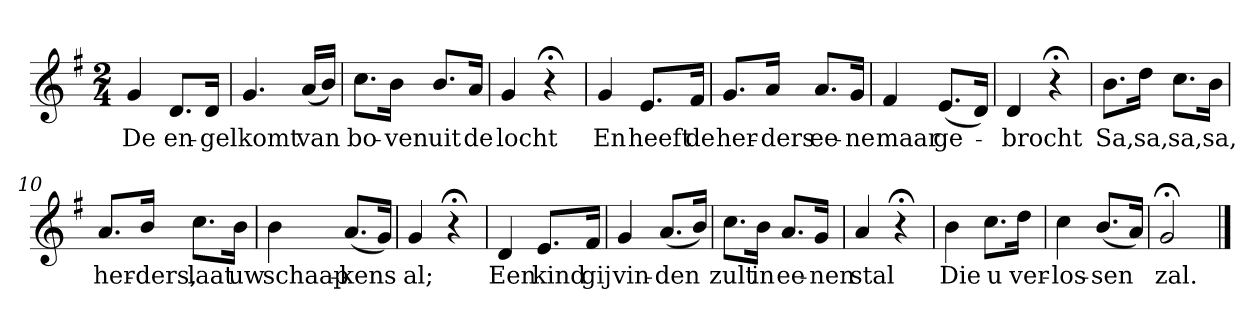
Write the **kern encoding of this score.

**kern	**text
*part1	*part1
*staff1	*staff1
*k[f#]	*
*G:	*
*M2/4	*
*MM120	*
=1	=1
4g	De
8.dL	en-
16dJk	-gel
=2	=2
4.g	komt
(16aLL	van
16bJJ)	.
=3	=3
8.ccL	bo-
16bJk	-ven
8.bL	uit
16aJk	de
=4	=4
4g	locht
4r;<	.
=5	=5
4g	En
8.eL	heeft
16f#Jk	de
=6	=6
8.gL	her-
16aJk	-ders
8.aL	ee-
16gJk	-ne
=7	=7
4f#	maar
(8.eL	ge-
16dJk)	.
=8	=8
4d	-brocht
4r;<	.
=9	=9
8.bL	Sa,
16ddJk	sa,
8.ccL	sa,
16bJk	sa,
=10	=10
8.aL	her-
16bJk	-ders,
8.ccL	laat
16bJk	uw
=11	=11
4b	schaap-
(8.aL	-kens
16gJk)	.
=12	=12
4g	al;
4r;<	.
=13	=13
4d	Een
8.eL	kind
16f#Jk	gij
=14	=14
4g	vin-
(8.aL	-den
16bJk)	.
=15	=15
8.ccL	zult
16bJk	in
8.aL	ee-
16gJk	-nen
=16	=16
4a	stal
4r;<	.
=17	=17
4b	Die
8.ccL	u
16ddJk	ver-
=18	=18
4cc	-los-
(8.bL	-sen
16aJk)	.
=19	=19
2g;<	zal.
==	==
*-	*-
